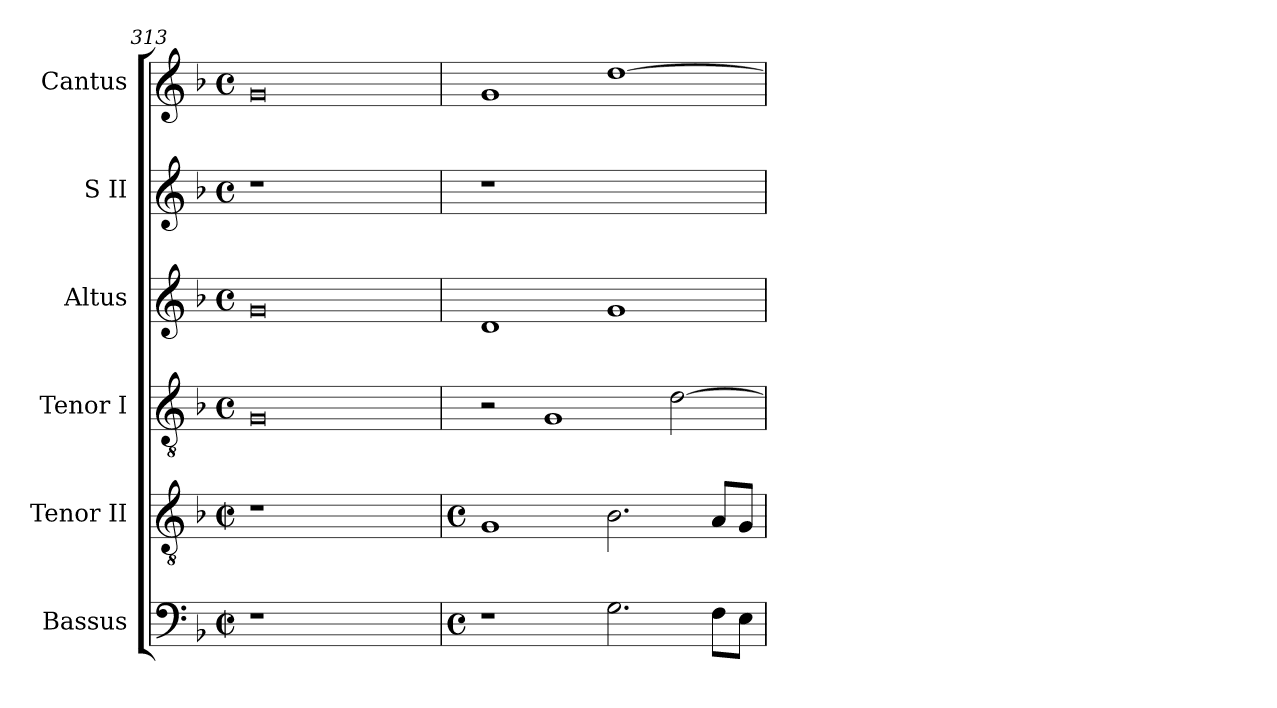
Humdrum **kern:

**kern	**kern	**kern	**kern	**kern	**kern
*part6	*part5	*part4	*part3	*part2	*part1
*staff6	*staff5	*staff4	*staff3	*staff2	*staff1
*I"Bassus	*I"Tenor II	*I"Tenor I	*I"Altus	*I"S II	*I"Cantus
*I'B	*I'T II	*I'T I	*I'A	*	*
*clefF4	*clefGv2	*clefGv2	*clefG2	*clefG2	*clefG2
*k[b-]	*k[b-]	*k[b-]	*k[b-]	*k[b-]	*k[b-]
*F:	*F:	*F:	*F:	*F:	*F:
*M2/2	*M2/2	*M4/4	*M4/4	*M4/4	*M4/4
*met(c|)	*met(c|)	*met(c)	*met(c)	*met(c)	*met(c)
=313	=313	=313	=313	=313	=313
1r	1r	0G	0g	1r	0g
1ryy	1ryy	.	.	1ryy	.
!!LO:PB:g=z
=314!	=314!	=314!	=314!	=314!	=314!
*M4/4	*M4/4	*	*	*	*
*met(c)	*met(c)	*	*	*	*
1r	1G	2r	1d	1r	1g
.	.	1G	.	.	.
2.G\	2.B-\	.	1g	1ryy	[>1dd
.	.	[>2d\	.	.	.
8F\L	8A/L	.	.	.	.
8E\J	8G/J	.	.	.	.
=	=	=	=	=	=
*-	*-	*-	*-	*-	*-
